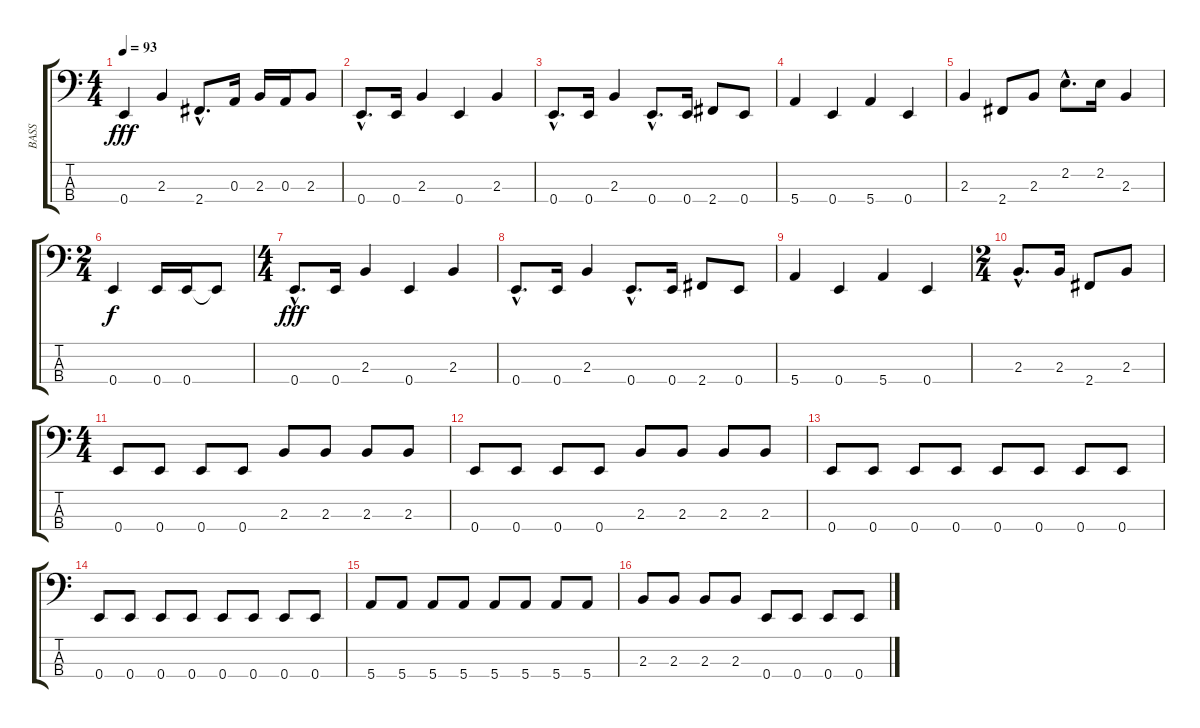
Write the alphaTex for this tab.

\track ("BASS" "BASS") {instrument electricbasspick}
\staff {score tabs}
\tuning (G2 D2 A1 E1) {hide}
\ts (4 4)
\tempo 93
\clef f4
\ks c
0.4.4{dy fff} 2.3.4 2.4{hac}.8{d} 0.3.16 2.3.16 0.3.16 2.3.8 |
0.4{hac}.8{d} 0.4.16 2.3.4 0.4.4 2.3.4 |
0.4{hac}.8{d} 0.4.16 2.3.4 0.4{hac}.8{d} 0.4.16 2.4.8 0.4.8 |
5.4.4 0.4.4 5.4.4 0.4.4 |
2.3.4 2.4.8 2.3.8 2.2{hac}.8{d} 2.2.16 2.3.4 |
\ts (2 4)
0.4.4{dy f} 0.4.16 0.4.16 0.4{t}.8 |
\ts (4 4)
0.4{hac}.8{d dy fff} 0.4.16 2.3.4 0.4.4 2.3.4 |
0.4{hac}.8{d} 0.4.16 2.3.4 0.4{hac}.8{d} 0.4.16 2.4.8 0.4.8 |
5.4.4 0.4.4 5.4.4 0.4.4 |
\ts (2 4)
2.3{hac}.8{d} 2.3.16 2.4.8 2.3.8 |
\ts (4 4)
0.4.8 0.4.8 0.4.8 0.4.8 2.3.8 2.3.8 2.3.8 2.3.8 |
0.4.8 0.4.8 0.4.8 0.4.8 2.3.8 2.3.8 2.3.8 2.3.8 |
0.4.8 0.4.8 0.4.8 0.4.8 0.4.8 0.4.8 0.4.8 0.4.8 |
0.4.8 0.4.8 0.4.8 0.4.8 0.4.8 0.4.8 0.4.8 0.4.8 |
5.4.8 5.4.8 5.4.8 5.4.8 5.4.8 5.4.8 5.4.8 5.4.8 |
2.3.8 2.3.8 2.3.8 2.3.8 0.4.8 0.4.8 0.4.8 0.4.8
